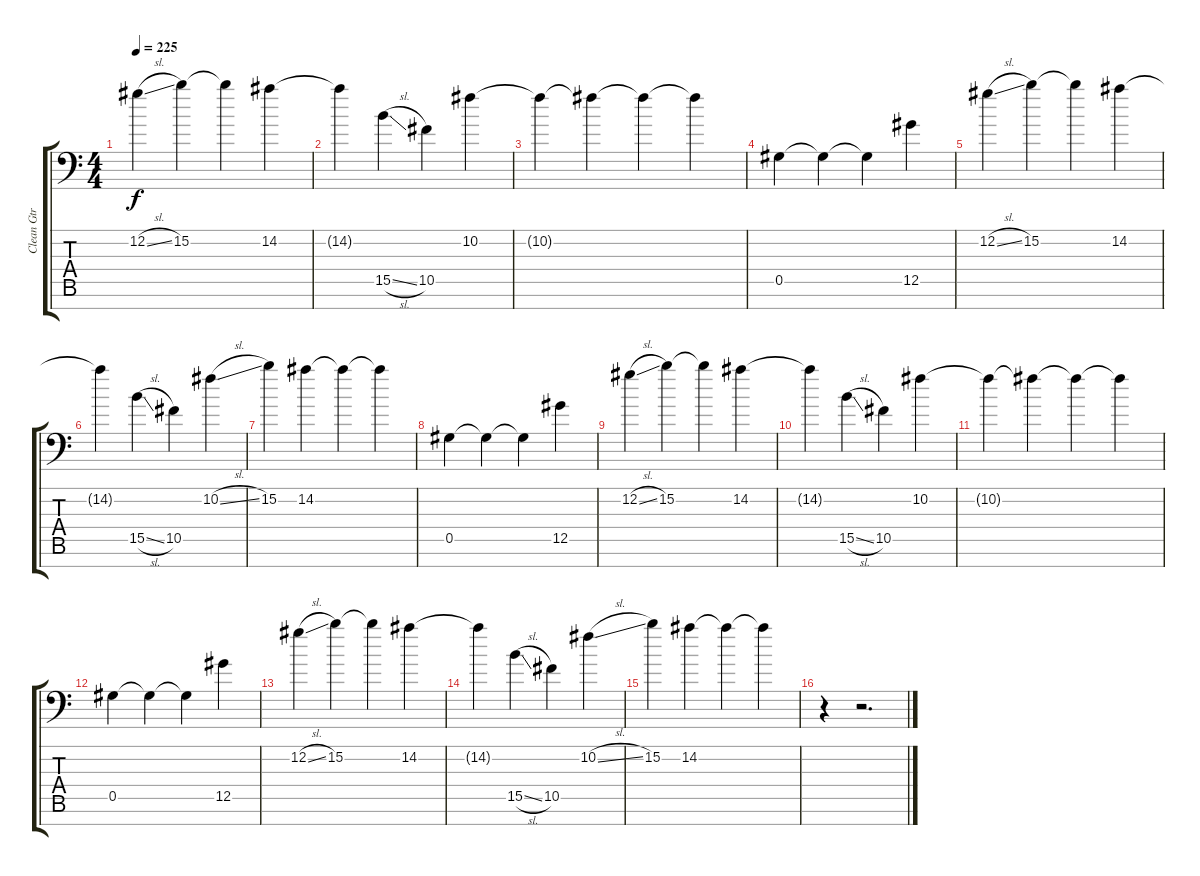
\track ("Clean Gtr 3" "Clean Gtr ") {instrument acousticguitarsteel}
\staff {score tabs}
\tuning (Db4 Ab3 Eb3 Db3 Ab2 Eb2 Ab1) {hide}
\ts (4 4)
\tempo 225
\clef f4
\ks c
12.2{sl}.4{dy f} 15.2.4 15.2{t}.4 14.2.4 |
14.2{t}.4 15.5{sl}.4 10.5.4 10.2.4 |
10.2{t}.4 10.2{t}.4 10.2{t}.4 10.2{t}.4 |
0.5.4 0.5{t}.4 0.5{t}.4 12.5.4 |
12.2{sl}.4 15.2.4 15.2{t}.4 14.2.4 |
14.2{t}.4 15.5{sl}.4 10.5.4 10.2{sl}.4 |
15.2.4 14.2.4 14.2{t}.4 14.2{t}.4 |
0.5.4 0.5{t}.4 0.5{t}.4 12.5.4 |
12.2{sl}.4 15.2.4 15.2{t}.4 14.2.4 |
14.2{t}.4 15.5{sl}.4 10.5.4 10.2.4 |
10.2{t}.4 10.2{t}.4 10.2{t}.4 10.2{t}.4 |
0.5.4 0.5{t}.4 0.5{t}.4 12.5.4 |
12.2{sl}.4 15.2.4 15.2{t}.4 14.2.4 |
14.2{t}.4 15.5{sl}.4 10.5.4 10.2{sl}.4 |
15.2.4 14.2.4 14.2{t}.4 14.2{t}.4 |
r.4 r.2{d}
